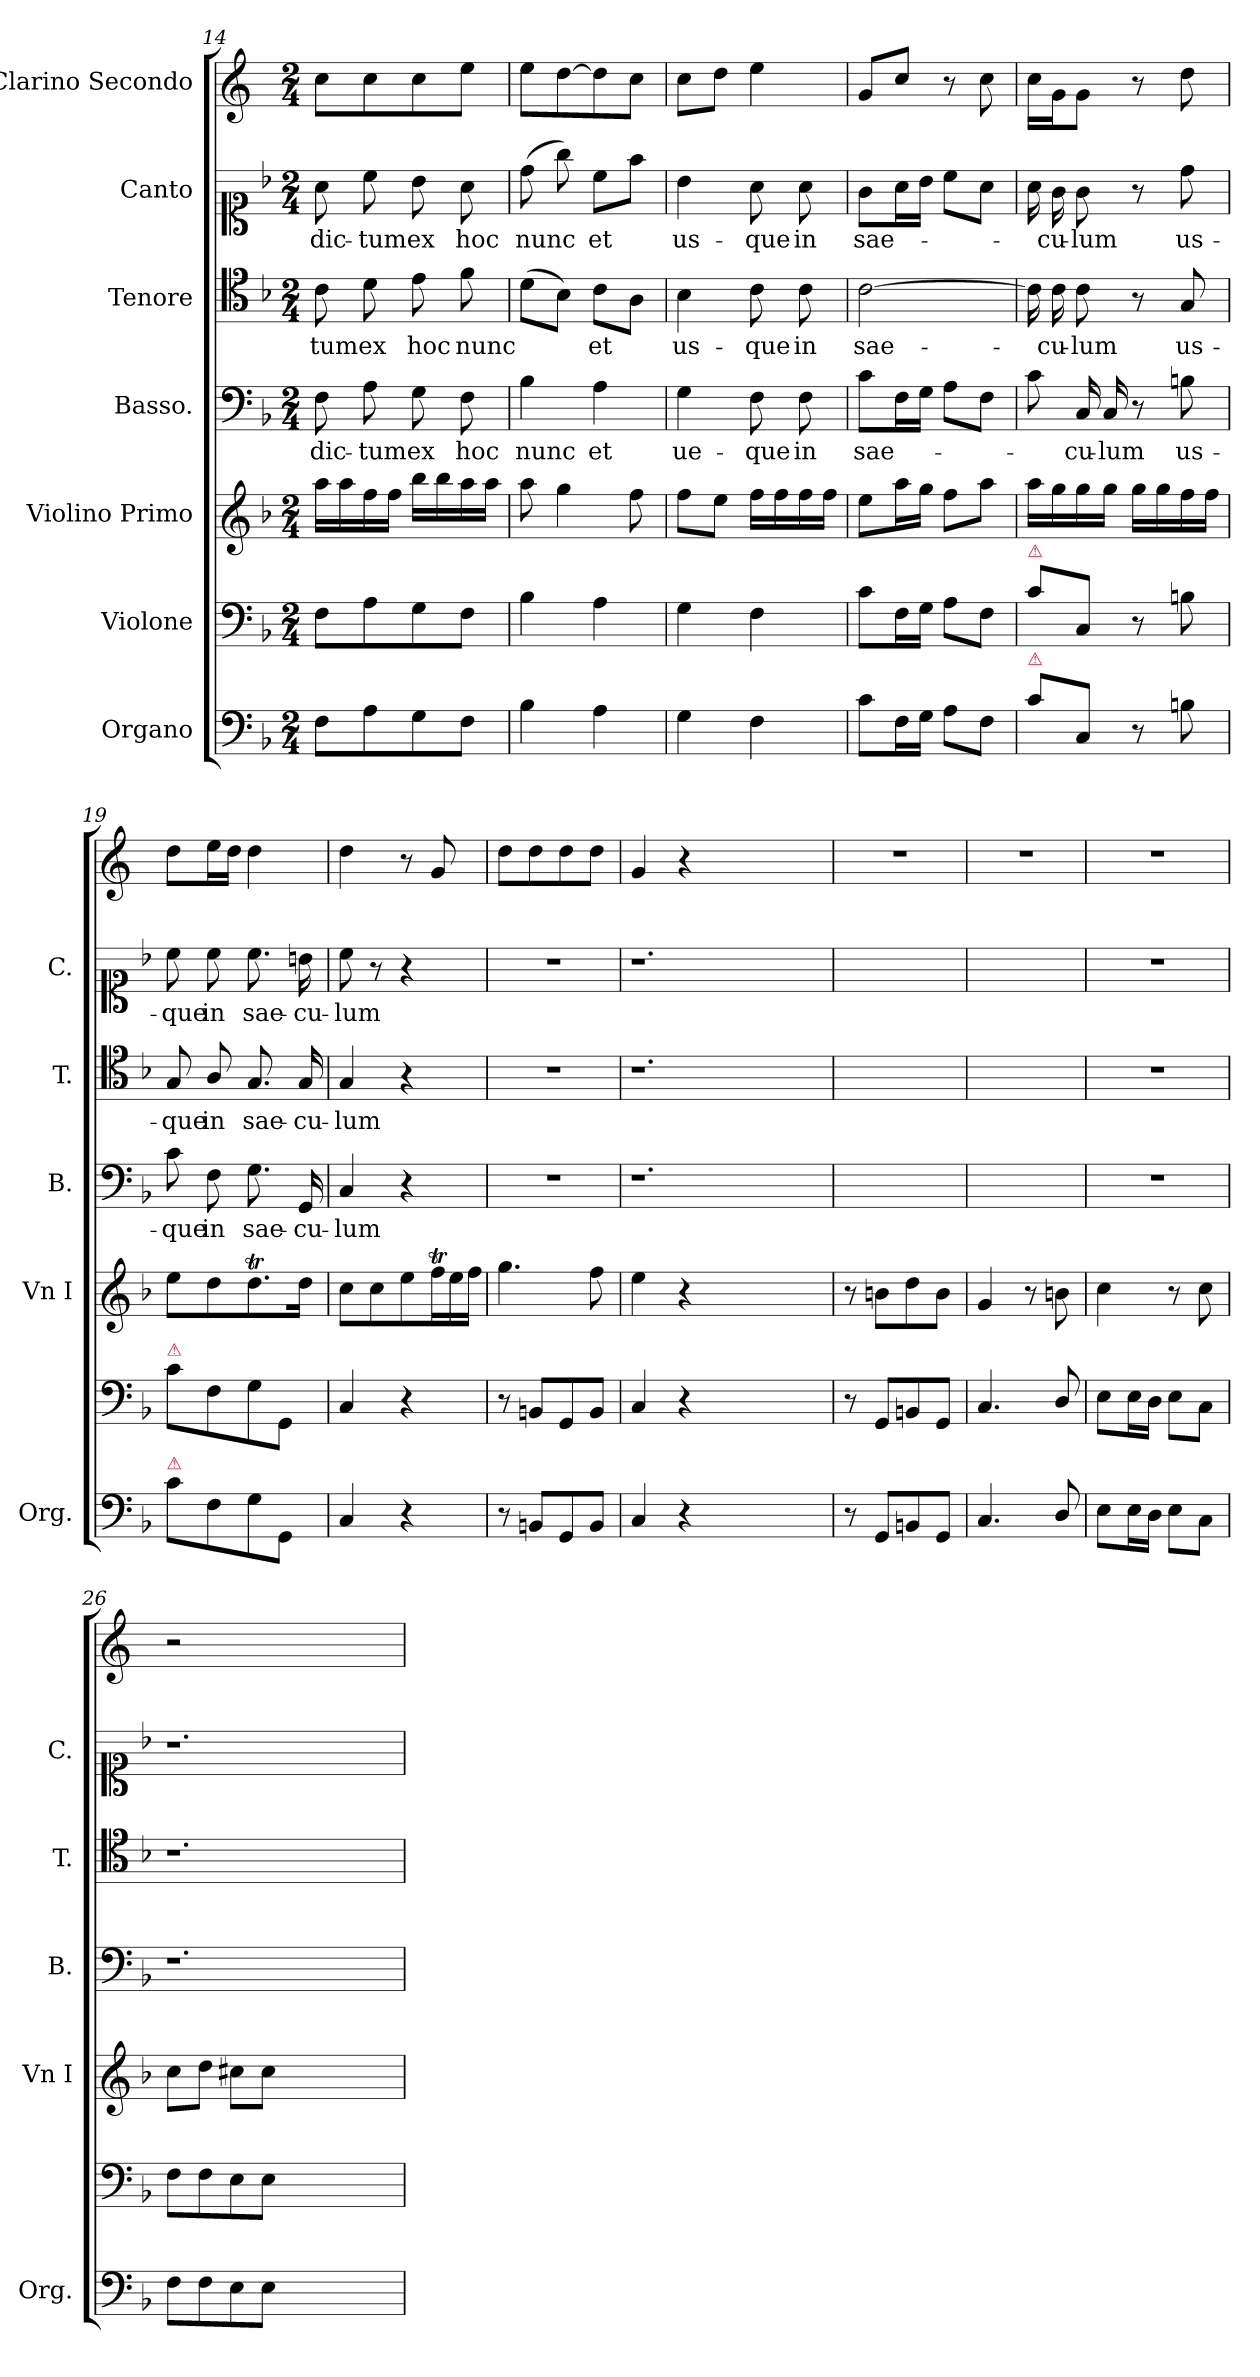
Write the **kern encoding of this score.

**kern	**kern	**kern	**kern	**text	**kern	**text	**kern	**text	**kern
*part7	*part6	*part5	*part4	*part4	*part3	*part3	*part2	*part2	*part1
*staff7	*staff6	*staff5	*staff4	*staff4	*staff3	*staff3	*staff2	*staff2	*staff1
*I"Organo	*I"Violone	*I"Violino Primo	*I"Basso.	*	*I"Tenore	*	*I"Canto	*	*I"Clarino Secondo
*I'Org.	*	*I'Vn I	*I'B.	*	*I'T.	*	*I'C.	*	*
*clefF4	*clefF4	*clefG2	*clefF4	*	*clefC4	*	*clefC1	*	*clefG2
*	*	*	*	*	*	*	*	*	*ITrd4c7
*k[b-]	*k[b-]	*k[b-]	*k[b-]	*	*k[b-]	*	*k[b-]	*	*k[b-]
*F:	*F:	*F:	*F:	*	*F:	*	*F:	*	*F:
*M2/4	*M2/4	*M2/4	*M2/4	*	*M2/4	*	*M2/4	*	*M2/4
=14	=14	=14	=14	=14	=14	=14	=14	=14	=14
8F\L	8F\L	16aa\LL	8F\	-dic-	8c\	-tum	8a\	-dic-	8f\L
.	.	16aa\	.	.	.	.	.	.	.
8A\	8A\	16ff\	8A\	-tum	8d\	ex	8cc\	-tum	8f\
.	.	16ff\JJ	.	.	.	.	.	.	.
8G\	8G\	16bb-\LL	8G\	ex	8e\	hoc	8b-\	ex	8f\
.	.	16bb-\	.	.	.	.	.	.	.
8F\J	8F\J	16aa\	8F\	hoc	8f\	nunc	8a\	hoc	8a\J
.	.	16aa\JJ	.	.	.	.	.	.	.
=15	=15	=15	=15	=15	=15	=15	=15	=15	=15
4B-\	4B-\	8aa\	4B-\	nunc	(8d\L	.	(8dd\	nunc	8a\L
.	.	4gg\	.	.	8B-\J)	.	8gg\)	.	[8g\
4A\	4A\	.	4A\	et	8c\L	et	8cc\L	et	8g\]
.	.	8ff\	.	.	8A\J	.	8ff\J	.	8f\J
=16	=16	=16	=16	=16	=16	=16	=16	=16	=16
4G\	4G\	8ff\L	4G\	ue-	4B-\	us-	4b-\	us-	8f\L
.	.	8ee\J	.	.	.	.	.	.	8g\J
4F\	4F\	16ff\LL	8F\	-que	8c\	-que	8a\	-que	4a\
.	.	16ff\	.	.	.	.	.	.	.
.	.	16ff\	8F\	in	8c\	in	8a\	in	.
.	.	16ff\JJ	.	.	.	.	.	.	.
=17	=17	=17	=17	=17	=17	=17	=17	=17	=17
8c\L	8c\L	8ee\L	8c\L	sae-	[2c\	sae-	8g\L	sae-	8c/L
16F\L	16F\L	16aa\L	16F\L	.	.	.	16a\L	.	8f/J
16G\JJ	16G\JJ	16gg\JJ	16G\JJ	.	.	.	16b-\JJ	.	.
8A\L	8A\L	8ff\L	8A\L	.	.	.	8cc\L	.	8r
8F\J	8F\J	8aa\J	8F\J	.	.	.	8a\J	.	8f\
=18	=18	=18	=18	=18	=18	=18	=18	=18	=18
!	!LO:TX:a:color=crimson:t=⚠	!	!	!	!	!	!	!	!
!LO:TX:a:color=crimson:t=⚠	!	!	!	!	!	!	!	!	!
8c\L	8c\L	16aa\LL	8c\	.	16c\]	.	16a\	.	16f\LL
.	.	16gg\	.	.	16c\	-cu-	16g\	-cu-	16c\J
8C/J	8C/J	16gg\	16C/	-cu-	8c\	-lum	8g\	-lum	8c\J
.	.	16gg\JJ	16C/	-lum	.	.	.	.	.
8r	8r	16gg\LL	8r	.	8r	.	8r	.	8r
.	.	16gg\	.	.	.	.	.	.	.
8Bn\	8Bn\	16ff\	8Bn\	us-	8G/	us-	8dd\	us-	8g\
.	.	16ff\JJ	.	.	.	.	.	.	.
=19	=19	=19	=19	=19	=19	=19	=19	=19	=19
!	!LO:TX:a:color=crimson:t=⚠	!	!	!	!	!	!	!	!
!LO:TX:a:color=crimson:t=⚠	!	!	!	!	!	!	!	!	!
8c\L	8c\L	8ee\L	8c\	-que	8G/	-que	8cc\	-que	8g\L
8F\	8F\	8dd\	8F\	in	8A/	in	8cc\	in	16a\L
.	.	.	.	.	.	.	.	.	16g\JJ
8G\	8G\	8.ddT\	8.G\	sae-	8.G/	sae-	8.cc\	sae-	4g\
8GG/J	8GG/J	.	.	.	.	.	.	.	.
.	.	16dd\Jk	16GG/	-cu-	16G/	-cu-	16bn\	-cu-	.
=20	=20	=20	=20	=20	=20	=20	=20	=20	=20
4C/	4C/	8cc\L	4C/	-lum	4G/	-lum	8cc\	-lum	4g\
.	.	8cc\	.	.	.	.	8r	.	.
4r	4r	8ee\	4r	.	4r	.	4r	.	8r
*	*	*Xtuplet	*	*	*	*	*	*	*
.	.	24ffT\L	.	.	.	.	.	.	8c/
.	.	24ee\	.	.	.	.	.	.	.
.	.	24ff\JJ	.	.	.	.	.	.	.
=21	=21	=21	=21	=21	=21	=21	=21	=21	=21
8r	8r	4.gg\	2r	.	2r	.	2r	.	8g\L
8BBn/L	8BBn/L	.	.	.	.	.	.	.	8g\
8GG/	8GG/	.	.	.	.	.	.	.	8g\
8BB/J	8BB/J	8ff\	.	.	.	.	.	.	8g\J
=22	=22	=22	=22	=22	=22	=22	=22	=22	=22
4C/	4C/	4ee\	1.r	.	1.r	.	1.r	.	4c/
4r	4r	4r	.	.	.	.	.	.	4r
1ryy	1ryy	1ryy	.	.	.	.	.	.	1ryy
=23	=23	=23	=23	=23	=23	=23	=23	=23	=23
8r	8r	8r	2ryy	.	2ryy	.	2ryy	.	2r
8GG/L	8GG/L	8bn\L	.	.	.	.	.	.	.
8BBn/	8BBn/	8dd\	.	.	.	.	.	.	.
8GG/J	8GG/J	8b\J	.	.	.	.	.	.	.
=24	=24	=24	=24	=24	=24	=24	=24	=24	=24
4.C/	4.C/	4g/	2ryy	.	2ryy	.	2ryy	.	2r
.	.	8r	.	.	.	.	.	.	.
8D/	8D/	8bn\	.	.	.	.	.	.	.
=25	=25	=25	=25	=25	=25	=25	=25	=25	=25
8E\L	8E\L	4cc\	2r	.	2r	.	2r	.	2r
16E\L	16E\L	.	.	.	.	.	.	.	.
16D\JJ	16D\JJ	.	.	.	.	.	.	.	.
8E\L	8E\L	8r	.	.	.	.	.	.	.
8C\J	8C\J	8cc\	.	.	.	.	.	.	.
=26	=26	=26	=26	=26	=26	=26	=26	=26	=26
8F\L	8F\L	8cc\L	1.r	.	1.r	.	1.r	.	2r
8F\	8F\	8dd\J	.	.	.	.	.	.	.
8E\	8E\	8cc#X\L	.	.	.	.	.	.	.
8E\J	8E\J	8cc#\J	.	.	.	.	.	.	.
1ryy	1ryy	1ryy	.	.	.	.	.	.	1ryy
=	=	=	=	=	=	=	=	=	=
*-	*-	*-	*-	*-	*-	*-	*-	*-	*-
